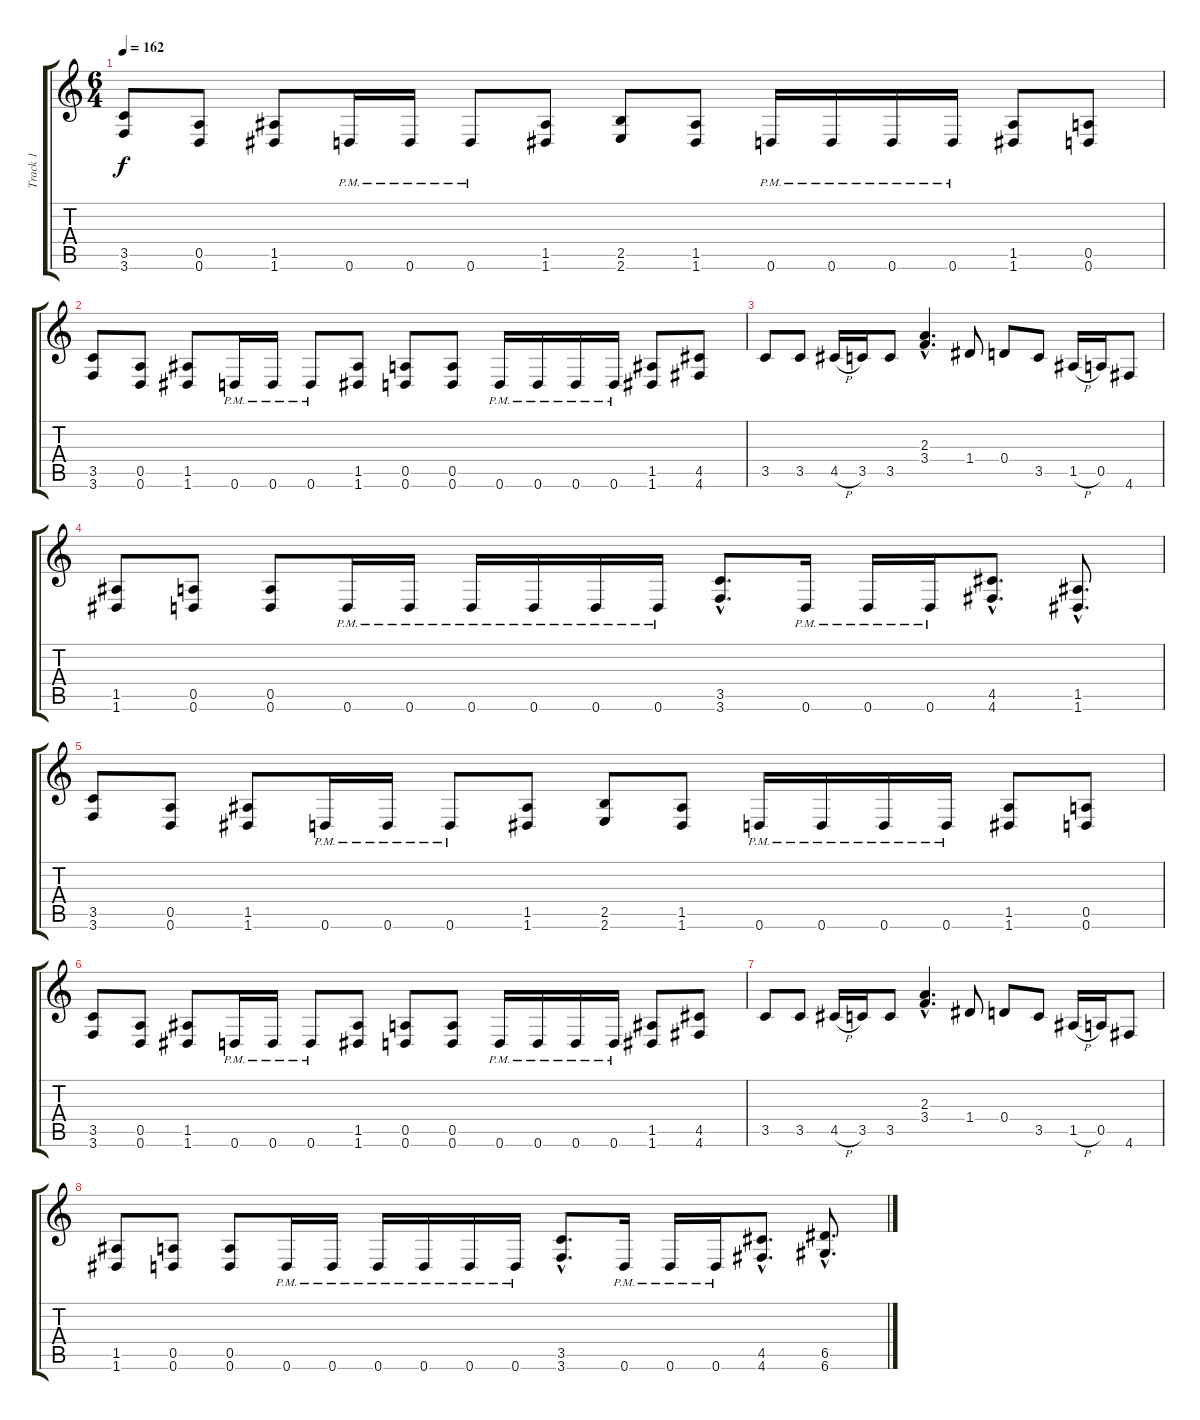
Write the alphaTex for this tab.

\track ("Track 1" "Track 1") {instrument distortionguitar}
\staff {score tabs}
\tuning (E4 B3 G3 D3 A2 D2) {hide}
\ts (6 4)
\tempo 162
\clef g2
\ks c
(3.5 3.6).8{dy f} (0.5 0.6).8 (1.5 1.6).8 0.6{pm}.16 0.6{pm}.16 0.6{pm}.8 (1.5 1.6).8 (2.5 2.6).8 (1.5 1.6).8 0.6{pm}.16 0.6{pm}.16 0.6{pm}.16 0.6{pm}.16 (1.5 1.6).8 (0.5 0.6).8 |
(3.5 3.6).8 (0.5 0.6).8 (1.5 1.6).8 0.6{pm}.16 0.6{pm}.16 0.6{pm}.8 (1.5 1.6).8 (0.5 0.6).8 (0.5 0.6).8 0.6{pm}.16 0.6{pm}.16 0.6{pm}.16 0.6{pm}.16 (1.5 1.6).8 (4.5 4.6).8 |
3.5.8 3.5.8 4.5{h}.16 3.5.16 3.5.8 (2.3{hac} 3.4{hac}).4{d} 1.4.8 0.4.8 3.5.8 1.5{h}.16 0.5.16 4.6.8 |
(1.5 1.6).8 (0.5 0.6).8 (0.5 0.6).8 0.6{pm}.16 0.6{pm}.16 0.6{pm}.16 0.6{pm}.16 0.6{pm}.16 0.6{pm}.16 (3.5{hac} 3.6{hac}).8{d} 0.6{pm}.16 0.6{pm}.16 0.6{pm}.16 (4.5{hac} 4.6{hac}).8{d} (1.5{hac} 1.6{hac}).8{d} |
(3.5 3.6).8 (0.5 0.6).8 (1.5 1.6).8 0.6{pm}.16 0.6{pm}.16 0.6{pm}.8 (1.5 1.6).8 (2.5 2.6).8 (1.5 1.6).8 0.6{pm}.16 0.6{pm}.16 0.6{pm}.16 0.6{pm}.16 (1.5 1.6).8 (0.5 0.6).8 |
(3.5 3.6).8 (0.5 0.6).8 (1.5 1.6).8 0.6{pm}.16 0.6{pm}.16 0.6{pm}.8 (1.5 1.6).8 (0.5 0.6).8 (0.5 0.6).8 0.6{pm}.16 0.6{pm}.16 0.6{pm}.16 0.6{pm}.16 (1.5 1.6).8 (4.5 4.6).8 |
3.5.8 3.5.8 4.5{h}.16 3.5.16 3.5.8 (2.3{hac} 3.4{hac}).4{d} 1.4.8 0.4.8 3.5.8 1.5{h}.16 0.5.16 4.6.8 |
(1.5 1.6).8 (0.5 0.6).8 (0.5 0.6).8 0.6{pm}.16 0.6{pm}.16 0.6{pm}.16 0.6{pm}.16 0.6{pm}.16 0.6{pm}.16 (3.5{hac} 3.6{hac}).8{d} 0.6{pm}.16 0.6{pm}.16 0.6{pm}.16 (4.5{hac} 4.6{hac}).8{d} (6.5{hac} 6.6{hac}).8{d}
